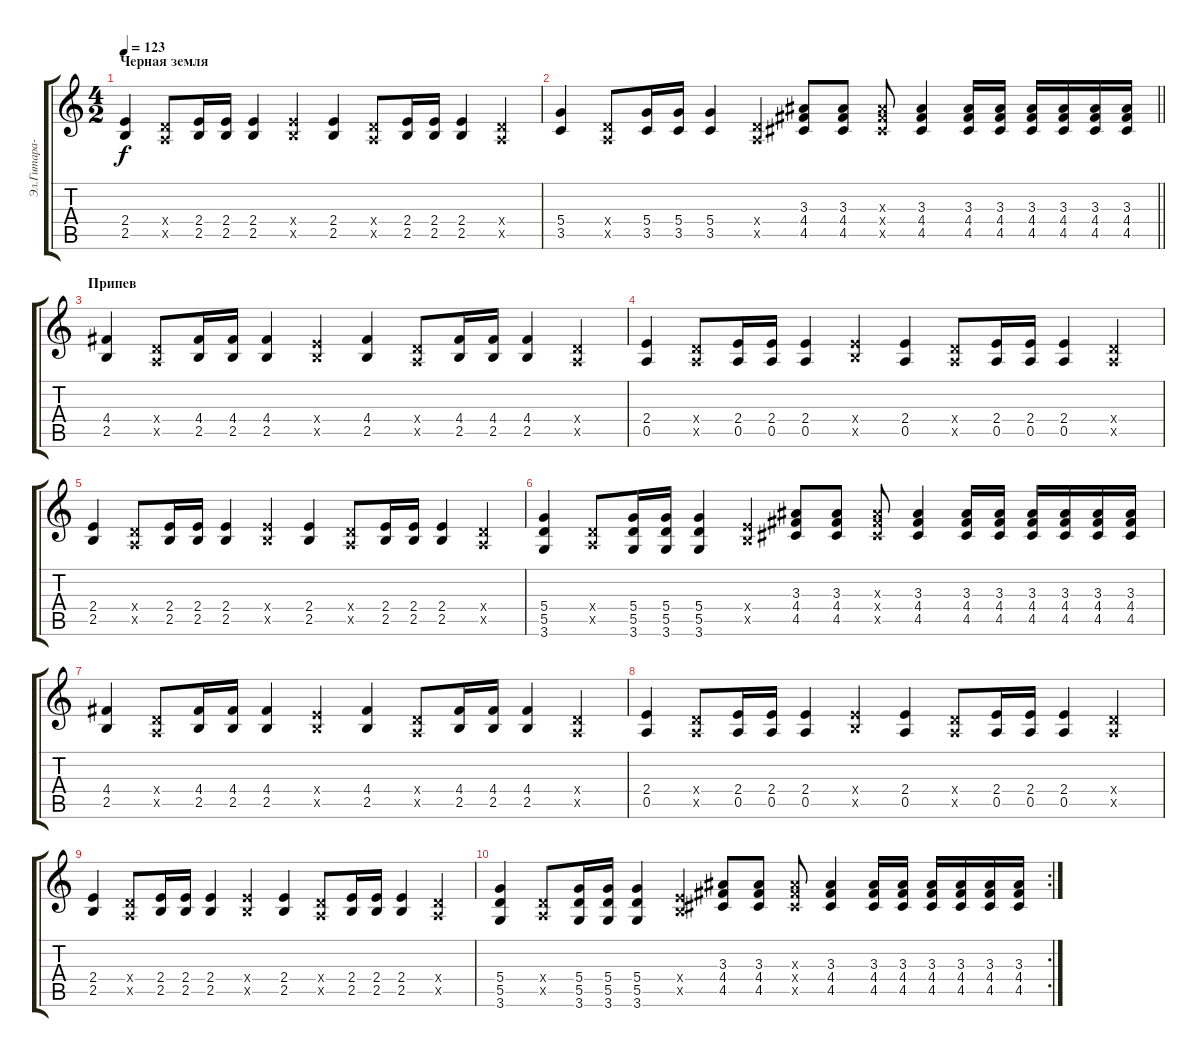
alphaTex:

\track ("Эл.Гитара-Ритм" "Эл.Гитара-") {solo instrument distortionguitar}
\staff {score tabs}
\tuning (E4 B3 G3 D3 A2 E2) {hide}
\ts (4 2)
\section ("" "Черная земля")
\tempo 123
\clef g2
\ks c
(2.4 2.5).4{dy f volume 14} (0.4{x} 0.5{x}).8 (2.4 2.5).16 (2.4 2.5).16 (2.4 2.5).4 (2.4{x} 2.5{x}).4 (2.4 2.5).4 (0.4{x} 0.5{x}).8 (2.4 2.5).16 (2.4 2.5).16 (2.4 2.5).4 (0.4{x} 0.5{x}).4 |
\barLineRight lightlight
(5.4 3.5).4 (0.4{x} 0.5{x}).8 (5.4 3.5).16 (5.4 3.5).16 (5.4 3.5).4 (0.4{x} 0.5{x}).4 (3.3 4.4 4.5).8 (3.3 4.4 4.5).8 (3.3{x} 4.4{x} 4.5{x}).8 (3.3 4.4 4.5).4 (3.3 4.4 4.5).16 (3.3 4.4 4.5).16 (3.3 4.4 4.5).16 (3.3 4.4 4.5).16 (3.3 4.4 4.5).16 (3.3 4.4 4.5).16 |
\section ("" "Припев")
(4.4 2.5).4{volume 15} (0.4{x} 0.5{x}).8 (4.4 2.5).16 (4.4 2.5).16 (4.4 2.5).4 (2.4{x} 2.5{x}).4 (4.4 2.5).4 (0.4{x} 0.5{x}).8 (4.4 2.5).16 (4.4 2.5).16 (4.4 2.5).4 (0.4{x} 0.5{x}).4 |
(2.4 0.5).4 (0.4{x} 0.5{x}).8 (2.4 0.5).16 (2.4 0.5).16 (2.4 0.5).4 (2.4{x} 2.5{x}).4 (2.4 0.5).4 (0.4{x} 0.5{x}).8 (2.4 0.5).16 (2.4 0.5).16 (2.4 0.5).4 (0.4{x} 0.5{x}).4 |
(2.4 2.5).4 (0.4{x} 0.5{x}).8 (2.4 2.5).16 (2.4 2.5).16 (2.4 2.5).4 (2.4{x} 2.5{x}).4 (2.4 2.5).4 (0.4{x} 0.5{x}).8 (2.4 2.5).16 (2.4 2.5).16 (2.4 2.5).4 (0.4{x} 0.5{x}).4 |
(5.4 5.5 3.6).4 (0.4{x} 0.5{x}).8 (5.4 5.5 3.6).16 (5.4 5.5 3.6).16 (5.4 5.5 3.6).4 (2.4{x} 2.5{x}).4 (3.3 4.4 4.5).8 (3.3 4.4 4.5).8 (3.3{x} 4.4{x} 4.5{x}).8 (3.3 4.4 4.5).4 (3.3 4.4 4.5).16 (3.3 4.4 4.5).16 (3.3 4.4 4.5).16 (3.3 4.4 4.5).16 (3.3 4.4 4.5).16 (3.3 4.4 4.5).16 |
(4.4 2.5).4 (0.4{x} 0.5{x}).8 (4.4 2.5).16 (4.4 2.5).16 (4.4 2.5).4 (2.4{x} 2.5{x}).4 (4.4 2.5).4 (0.4{x} 0.5{x}).8 (4.4 2.5).16 (4.4 2.5).16 (4.4 2.5).4 (0.4{x} 0.5{x}).4 |
(2.4 0.5).4 (0.4{x} 0.5{x}).8 (2.4 0.5).16 (2.4 0.5).16 (2.4 0.5).4 (2.4{x} 2.5{x}).4 (2.4 0.5).4 (0.4{x} 0.5{x}).8 (2.4 0.5).16 (2.4 0.5).16 (2.4 0.5).4 (0.4{x} 0.5{x}).4 |
(2.4 2.5).4 (0.4{x} 0.5{x}).8 (2.4 2.5).16 (2.4 2.5).16 (2.4 2.5).4 (2.4{x} 2.5{x}).4 (2.4 2.5).4 (0.4{x} 0.5{x}).8 (2.4 2.5).16 (2.4 2.5).16 (2.4 2.5).4 (0.4{x} 0.5{x}).4 |
\rc 2
(5.4 5.5 3.6).4 (0.4{x} 0.5{x}).8 (5.4 5.5 3.6).16 (5.4 5.5 3.6).16 (5.4 5.5 3.6).4 (2.4{x} 2.5{x}).4 (3.3 4.4 4.5).8 (3.3 4.4 4.5).8 (3.3{x} 4.4{x} 4.5{x}).8 (3.3 4.4 4.5).4 (3.3 4.4 4.5).16 (3.3 4.4 4.5).16 (3.3 4.4 4.5).16 (3.3 4.4 4.5).16 (3.3 4.4 4.5).16 (3.3 4.4 4.5).16
